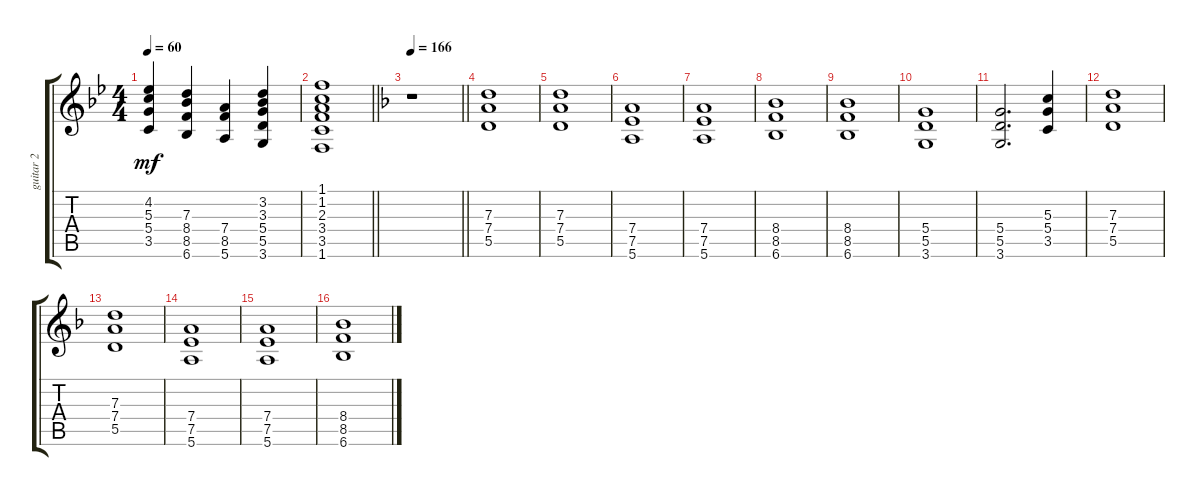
\track ("guitar 2" "guitar 2") {instrument overdrivenguitar}
\staff {score tabs}
\tuning (E4 B3 G3 D3 A2 E2) {hide}
\ts (4 4)
\tempo 60
\clef g2
\ks gminor
(4.2 5.3 5.4 3.5).4{dy mf} (7.3 8.4 8.5 6.6).4 (7.4 8.5 5.6).4 (3.2 3.3 5.4 5.5 3.6).4 |
\barLineRight lightlight
(1.1 1.2 2.3 3.4 3.5 1.6).1 |
\tempo 166
\barLineRight lightlight
\ks dminor
r.1 |
(7.3 7.4 5.5).1{instrument overdrivenguitar} |
(7.3 7.4 5.5).1 |
(7.4 7.5 5.6).1 |
(7.4 7.5 5.6).1 |
(8.4 8.5 6.6).1 |
(8.4 8.5 6.6).1 |
(5.4 5.5 3.6).1 |
(5.4 5.5 3.6).2{d} (5.3 5.4 3.5).4 |
(7.3 7.4 5.5).1 |
(7.3 7.4 5.5).1 |
(7.4 7.5 5.6).1 |
(7.4 7.5 5.6).1 |
(8.4 8.5 6.6).1
